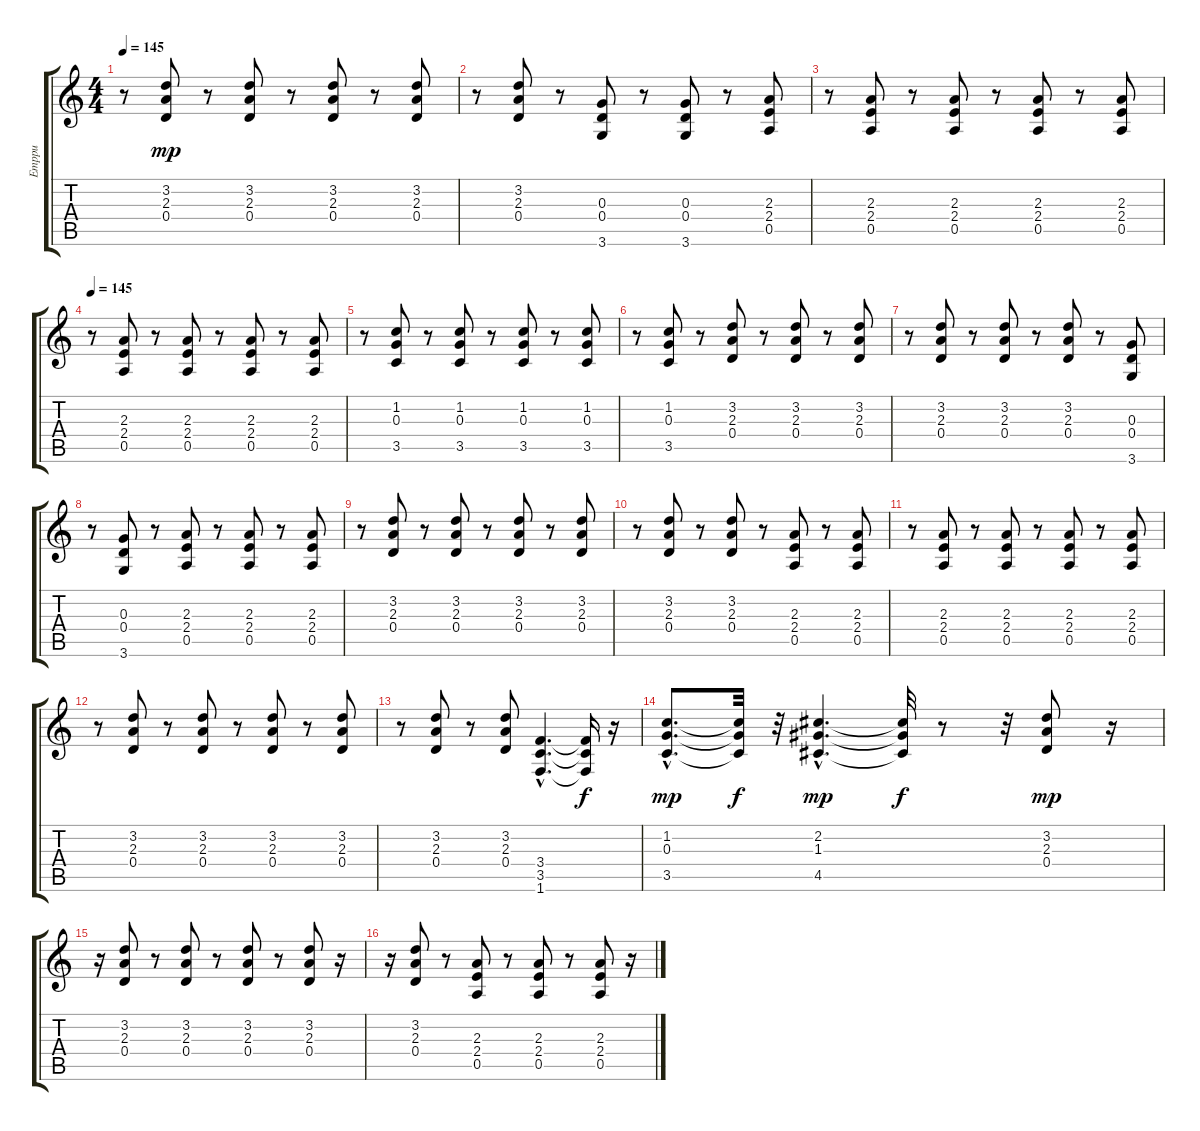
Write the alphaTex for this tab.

\track ("Emppu" "Emppu") {instrument distortionguitar}
\staff {score tabs}
\tuning (E4 B3 G3 D3 A2 E2) {hide}
\ts (4 4)
\tempo 145
\clef g2
\ks c
r.8{dy mp} (3.2 2.3 0.4).8 r.8 (3.2 2.3 0.4).8 r.8 (3.2 2.3 0.4).8 r.8 (3.2 2.3 0.4).8 |
r.8 (3.2 2.3 0.4).8 r.8 (0.3 0.4 3.6).8 r.8 (0.3 0.4 3.6).8 r.8 (2.3 2.4 0.5).8 |
r.8 (2.3 2.4 0.5).8 r.8 (2.3 2.4 0.5).8 r.8 (2.3 2.4 0.5).8{volume 12} r.8 (2.3 2.4 0.5).8 |
\tempo 145
r.8 (2.3 2.4 0.5).8 r.8 (2.3 2.4 0.5).8 r.8 (2.3 2.4 0.5).8 r.8 (2.3 2.4 0.5).8 |
r.8 (1.2 0.3 3.5).8 r.8 (1.2 0.3 3.5).8 r.8 (1.2 0.3 3.5).8 r.8 (1.2 0.3 3.5).8 |
r.8 (1.2 0.3 3.5).8 r.8 (3.2 2.3 0.4).8 r.8 (3.2 2.3 0.4).8 r.8 (3.2 2.3 0.4).8 |
r.8 (3.2 2.3 0.4).8 r.8 (3.2 2.3 0.4).8 r.8 (3.2 2.3 0.4).8 r.8 (0.3 0.4 3.6).8 |
r.8 (0.3 0.4 3.6).8 r.8 (2.3 2.4 0.5).8 r.8 (2.3 2.4 0.5).8 r.8 (2.3 2.4 0.5).8 |
r.8 (3.2 2.3 0.4).8 r.8 (3.2 2.3 0.4).8 r.8 (3.2 2.3 0.4).8 r.8 (3.2 2.3 0.4).8 |
r.8 (3.2 2.3 0.4).8 r.8 (3.2 2.3 0.4).8 r.8 (2.3 2.4 0.5).8 r.8 (2.3 2.4 0.5).8 |
r.8 (2.3 2.4 0.5).8 r.8 (2.3 2.4 0.5).8 r.8 (2.3 2.4 0.5).8 r.8 (2.3 2.4 0.5).8 |
r.8 (3.2 2.3 0.4).8 r.8 (3.2 2.3 0.4).8 r.8 (3.2 2.3 0.4).8 r.8 (3.2 2.3 0.4).8 |
r.8 (3.2 2.3 0.4).8 r.8 (3.2 2.3 0.4).8 (3.4{hac} 3.5{hac} 1.6{hac}).4{d} (3.4{t} 3.5{t} 1.6{t}).16{dy f} r.16 |
(1.2{hac} 0.3{hac} 3.5{hac}).8{d dy mp} (1.2{t} 0.3{t} 3.5{t}).32{dy f} r.32 (2.2{hac} 1.3{hac} 4.5{hac}).4{d dy mp} (2.2{t} 1.3{t} 4.5{t}).32{dy f} r.8 r.32 (3.2 2.3 0.4).8{dy mp} r.16 |
r.16 (3.2 2.3 0.4).8 r.8 (3.2 2.3 0.4).8 r.8 (3.2 2.3 0.4).8 r.8 (3.2 2.3 0.4).8 r.16 |
r.16 (3.2 2.3 0.4).8 r.8 (2.3 2.4 0.5).8 r.8 (2.3 2.4 0.5).8 r.8 (2.3 2.4 0.5).8 r.16
